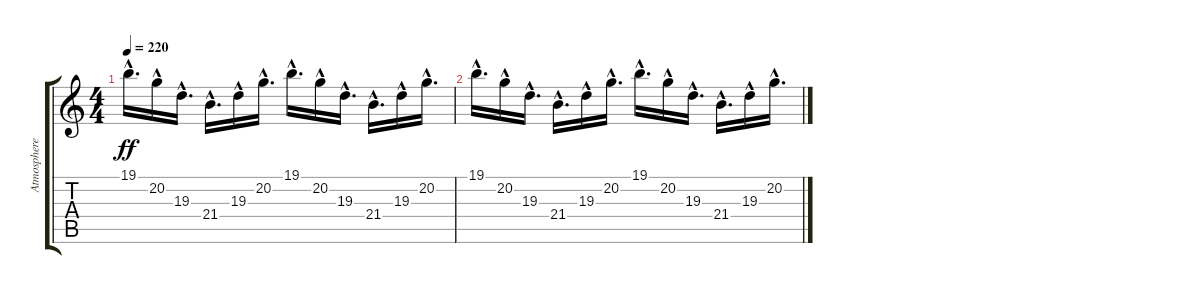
\track ("Atmosphere" "Atmosphere") {instrument fx4atmosphere}
\staff {score tabs}
\tuning (E4 B3 G3 D3 A2 E2) {hide}
\ts (4 4)
\tempo 220
\clef g2
\ks c
19.1{hac}.16{d dy ff} 20.2{hac}.16 19.3{hac}.16{d} 21.4{hac}.16{d} 19.3{hac}.16 20.2{hac}.16{d} 19.1{hac}.16{d} 20.2{hac}.16 19.3{hac}.16{d} 21.4{hac}.16{d} 19.3{hac}.16 20.2{hac}.16{d} |
19.1{hac}.16{d} 20.2{hac}.16 19.3{hac}.16{d} 21.4{hac}.16{d} 19.3{hac}.16 20.2{hac}.16{d} 19.1{hac}.16{d} 20.2{hac}.16 19.3{hac}.16{d} 21.4{hac}.16{d} 19.3{hac}.16 20.2{hac}.16{d}
